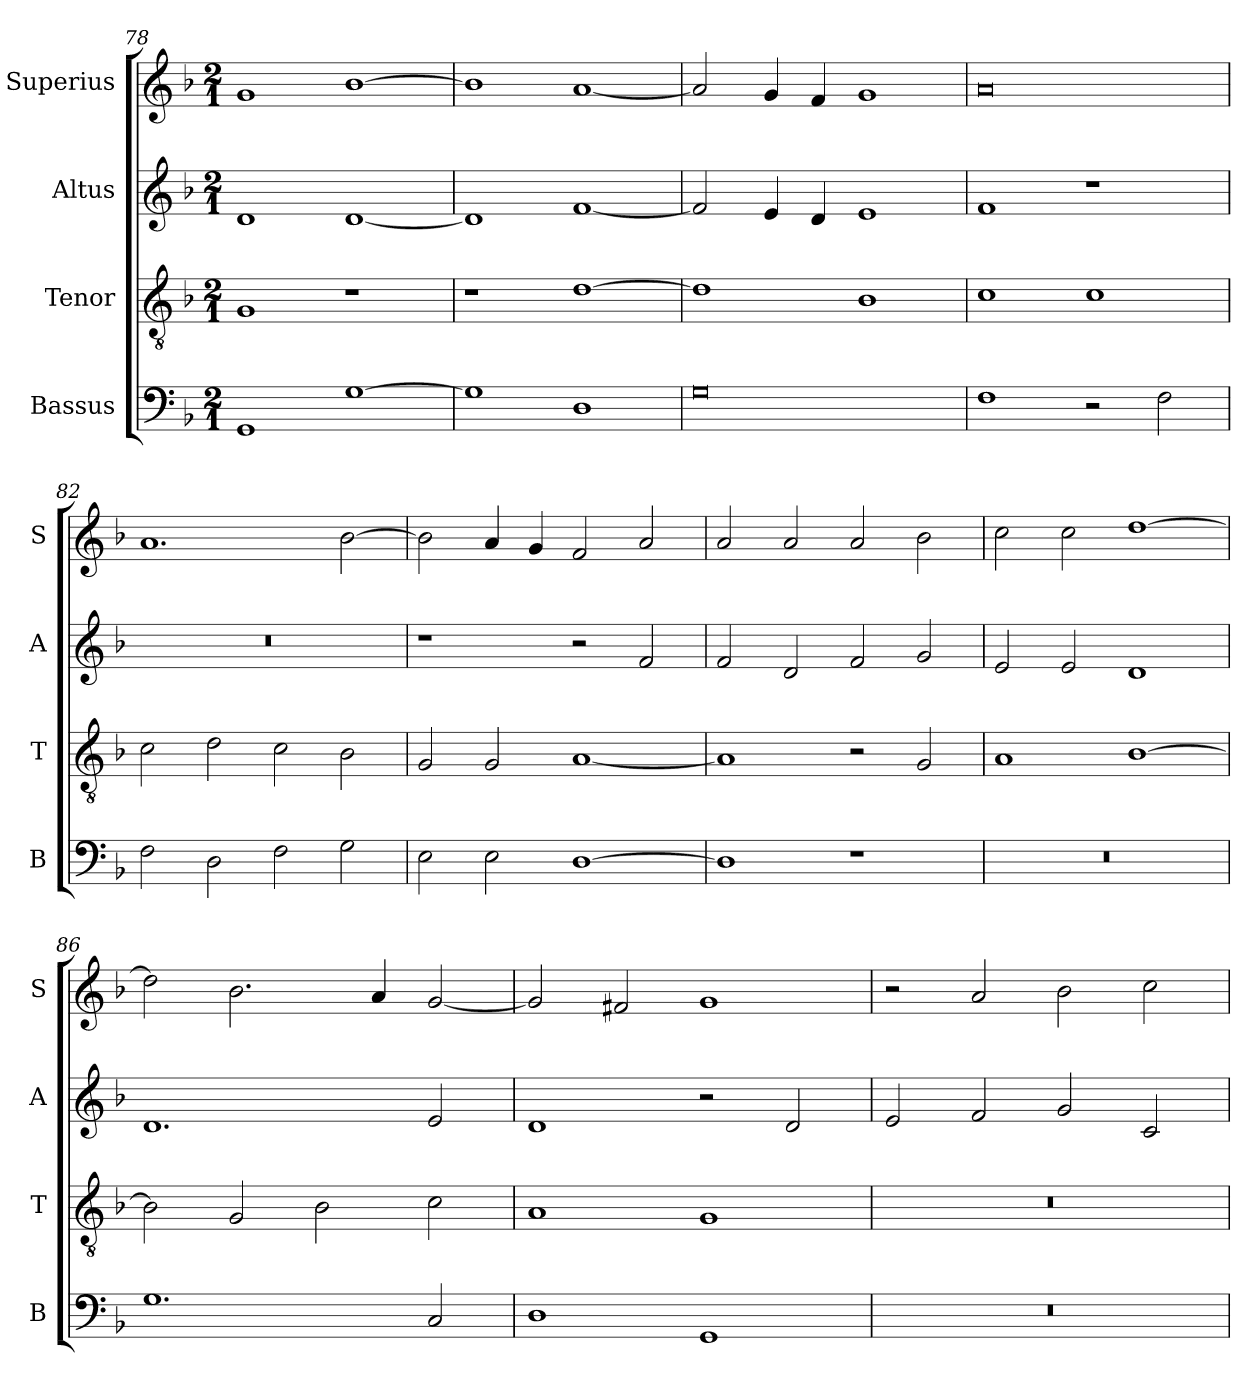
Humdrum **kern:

**kern	**kern	**kern	**kern
*part4	*part3	*part2	*part1
*staff4	*staff3	*staff2	*staff1
*I"Bassus	*I"Tenor	*I"Altus	*I"Superius
*I'B	*I'T	*I'A	*I'S
*clefF4	*clefGv2	*clefG2	*clefG2
*k[b-]	*k[b-]	*k[b-]	*k[b-]
*F:	*F:	*F:	*F:
*M2/1	*M2/1	*M2/1	*M2/1
=78	=78	=78	=78
1GG	1G	1d	1g
[1G	1r	[1d	[1b-
=79	=79	=79	=79
1G]	1r	1d]	1b-]
1D	[1d	[1f	[1a
=80	=80	=80	=80
0G	1d]	2f]	2a]
.	.	4e	4g
.	.	4d	4f
.	1B-	1e	1g
=81	=81	=81	=81
1F	1c	1f	0a
2r	1c	1r	.
2F	.	.	.
=82	=82	=82	=82
2F	2c	0r	1.a
2D	2d	.	.
2F	2c	.	.
2G	2B-	.	[2b-
=83	=83	=83	=83
2E	2G	1r	2b-]
2E	2G	.	4a
.	.	.	4g
[1D	[1A	2r	2f
.	.	2f	2a
=84	=84	=84	=84
1D]	1A]	2f	2a
.	.	2d	2a
1r	2r	2f	2a
.	2G	2g	2b-
=85	=85	=85	=85
0r	1A	2e	2cc
.	.	2e	2cc
.	[1B-	1d	[1dd
=86	=86	=86	=86
1.G	2B-]	1.d	2dd]
.	2G	.	2.b-
.	2B-	.	.
.	.	.	4a
2C	2c	2e	[2g
=87	=87	=87	=87
1D	1A	1d	2g]
.	.	.	2f#X
1GG	1G	2r	1g
.	.	2d	.
=88	=88	=88	=88
0r	0r	2e	2r
.	.	2f	2a
.	.	2g	2b-
.	.	2c	2cc
=	=	=	=
*-	*-	*-	*-
